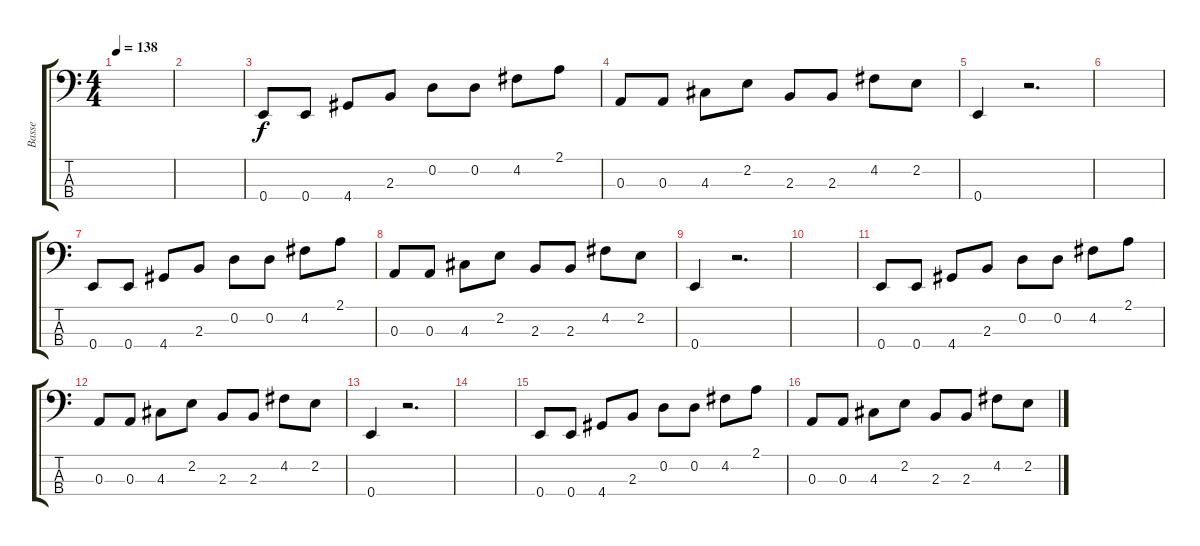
\track ("Basse" "Basse") {instrument electricbassfinger}
\staff {score tabs}
\tuning (G2 D2 A1 E1) {hide}
\ts (4 4)
\tempo 138
\clef f4
\ks c
|
|
0.4.8 0.4.8 4.4.8 2.3.8 0.2.8 0.2.8 4.2.8 2.1.8 |
0.3.8 0.3.8 4.3.8 2.2.8 2.3.8 2.3.8 4.2.8 2.2.8 |
0.4.4 r.2{d} |
|
0.4.8 0.4.8 4.4.8 2.3.8 0.2.8 0.2.8 4.2.8 2.1.8 |
0.3.8 0.3.8 4.3.8 2.2.8 2.3.8 2.3.8 4.2.8 2.2.8 |
0.4.4 r.2{d} |
|
0.4.8 0.4.8 4.4.8 2.3.8 0.2.8 0.2.8 4.2.8 2.1.8 |
0.3.8 0.3.8 4.3.8 2.2.8 2.3.8 2.3.8 4.2.8 2.2.8 |
0.4.4 r.2{d} |
|
0.4.8 0.4.8 4.4.8 2.3.8 0.2.8 0.2.8 4.2.8 2.1.8 |
0.3.8 0.3.8 4.3.8 2.2.8 2.3.8 2.3.8 4.2.8 2.2.8
